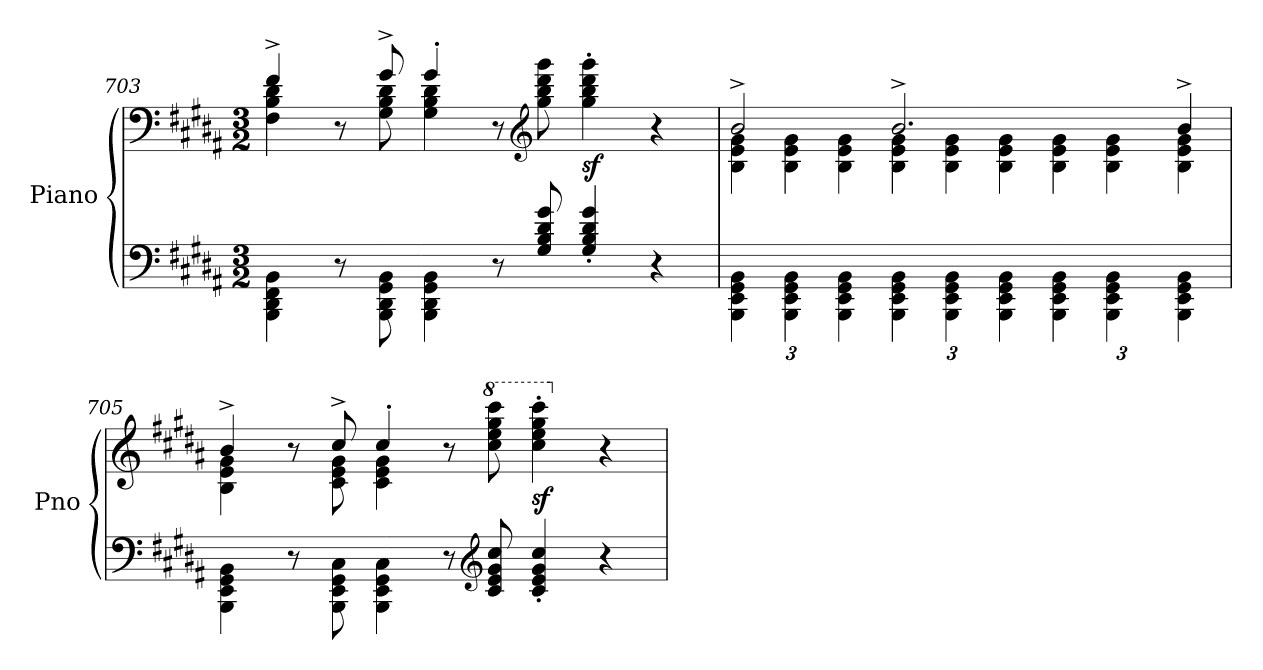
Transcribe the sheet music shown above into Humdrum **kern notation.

**kern	**kern	**dynam
*part1	*part1	*part1
*staff2	*staff1	*staff1/2
*I"Piano	*	*
*I'Pno	*	*
!!LO:PB:g=z
*clefF4	*clefF4	*
*k[f#c#g#d#a#]	*k[f#c#g#d#a#]	*
*M3/2	*M3/2	*
=703	=703	=703
*	*^	*
4BBB\ 4DD#\ 4FF#\ 4BB\	4f#^/	4F#\ 4B\ 4d#\	.
8r	8r	8ryy	.
8BBB\ 8DD#\ 8GG#\ 8BB\	8g#^/	8G#\ 8B\ 8d#\	.
4BBB\ 4DD#\ 4GG#\ 4BB\	4g#'/	4G#\ 4B\ 4d#\	.
8r	8r	2.ryy	.
*	*clefG2	*	*
8G#/ 8B/ 8d#/ 8g#/	8gg#\ 8bb\ 8ddd#\ 8ggg#\	.	.
!	!	!	!LO:DY:b
4G#/' 4B/' 4d#/' 4g#/'	4gg#\' 4bb\' 4ddd#\' 4ggg#\'	.	sf
4r	4r	.	.
=704	=704	=704	=704
*Xbrackettup	*	*Xbrackettup	*
6BBB\ 6EE\ 6GG#\ 6BB\	2b^/	6B\ 6e\ 6g#\	.
6BBB\ 6EE\ 6GG#\ 6BB\	.	6B\ 6e\ 6g#\	.
6BBB\ 6EE\ 6GG#\ 6BB\	.	6B\ 6e\ 6g#\	.
6BBB\ 6EE\ 6GG#\ 6BB\	2.b^/	6B\ 6e\ 6g#\	.
6BBB\ 6EE\ 6GG#\ 6BB\	.	6B\ 6e\ 6g#\	.
6BBB\ 6EE\ 6GG#\ 6BB\	.	6B\ 6e\ 6g#\	.
6BBB\ 6EE\ 6GG#\ 6BB\	.	6B\ 6e\ 6g#\	.
6BBB\ 6EE\ 6GG#\ 6BB\	.	6B\ 6e\ 6g#\	.
*	*Xtuplet	*	*
.	12ryy	.	.
6BBB\ 6EE\ 6GG#\ 6BB\	6b^/	6B\ 6e\ 6g#\	.
=705	=705	=705	=705
4BBB\ 4EE\ 4GG#\ 4BB\	4b^/	4B\ 4e\ 4g#\	.
8r	8r	8ryy	.
8BBB\ 8EE\ 8GG#\ 8C#\	8cc#^/	8c#\ 8e\ 8g#\	.
4BBB\ 4EE\ 4GG#\ 4C#\	4cc#'/	4c#\ 4e\ 4g#\	.
8r	8r	2.ryy	.
*clefG2	*	*	*
*	*8va	*	*
8c#/ 8e/ 8g#/ 8cc#/	8ccc#\ 8eee\ 8ggg#\ 8cccc#\	.	.
!	!	!	!LO:DY:b
4c#/' 4e/' 4g#/' 4cc#/'	4ccc#\' 4eee\' 4ggg#\' 4cccc#\'	.	sf
*	*X8va	*	*
4r	4r	.	.
*	*v	*v	*
=	=	=
*-	*-	*-
